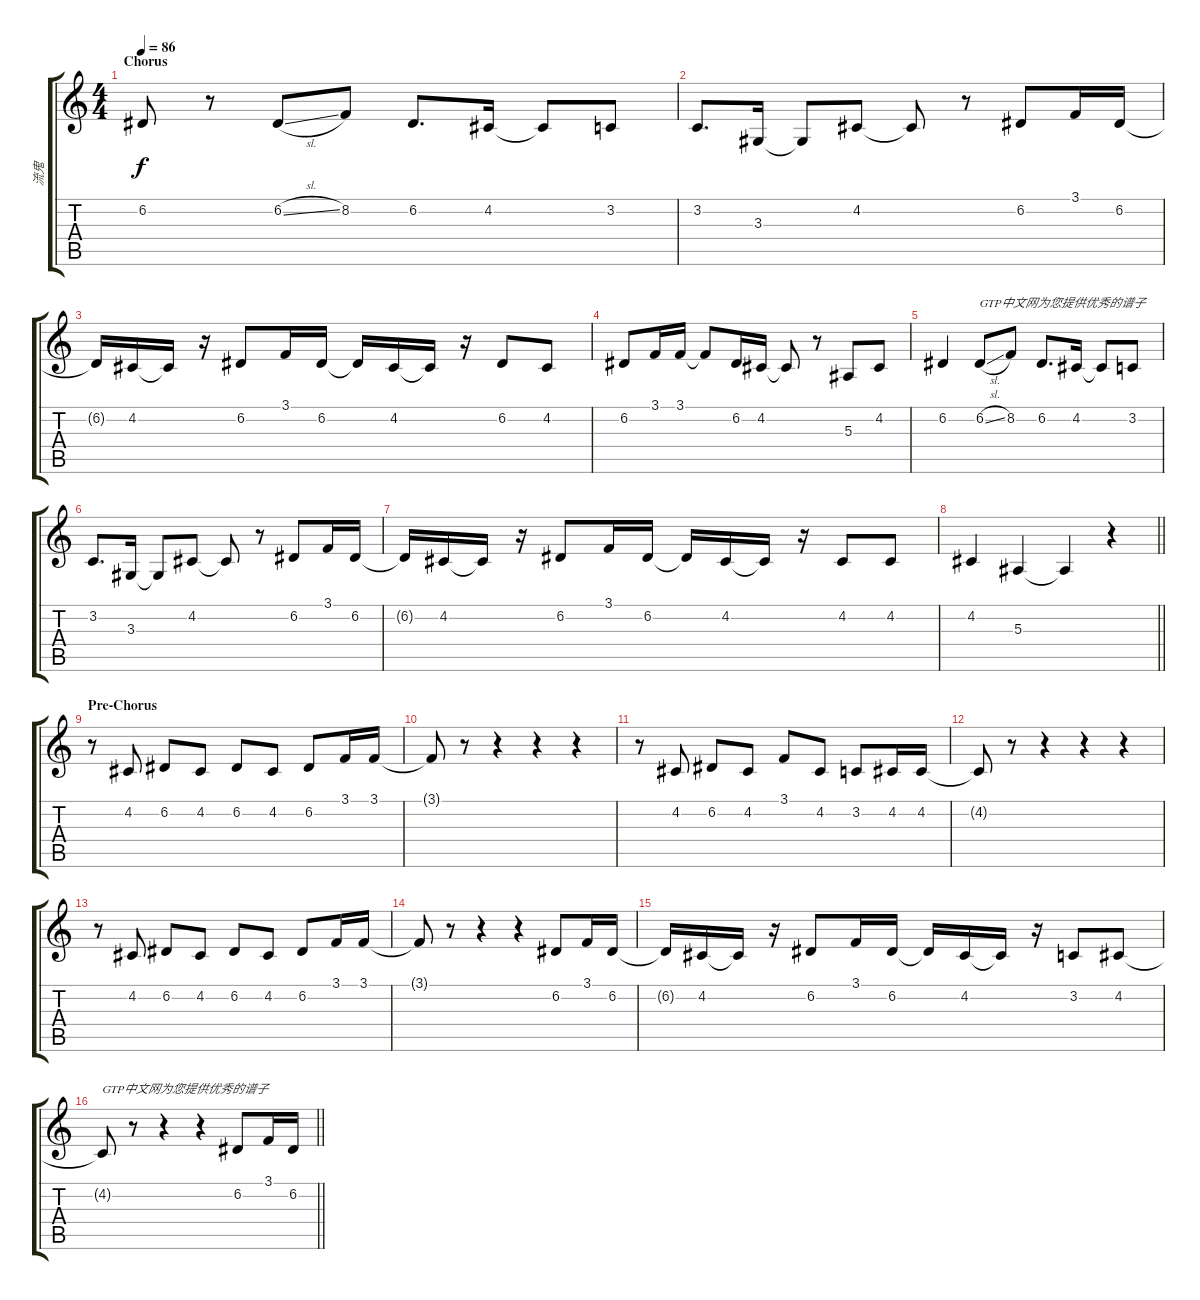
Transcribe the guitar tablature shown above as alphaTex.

\track ("流鬼" "流鬼") {instrument lead6voice}
\staff {score tabs}
\tuning (D4 A3 F3 C3 G2 D2) {hide}
\ts (4 4)
\section ("" "Chorus")
\tempo 86
\clef g2
\ks c
6.2.8{dy f} r.8 6.2{sl}.8 8.2.8 6.2.8{d} 4.2.16 4.2{t}.8 3.2.8 |
3.2.8{d} 3.3.16 3.3{t}.8 4.2.8 4.2{t}.8 r.8 6.2.8 3.1.16 6.2.16 |
6.2{t}.16 4.2.16 4.2{t}.16 r.16 6.2.8 3.1.16 6.2.16 6.2{t}.16 4.2.16 4.2{t}.16 r.16 6.2.8 4.2.8 |
6.2.8 3.1.16 3.1.16 3.1{t}.8 6.2.16 4.2.16 4.2{t}.8 r.8 5.3.8 4.2.8 |
6.2.4 6.2{sl}.8{txt "GTP中文网为您提供优秀的谱子"} 8.2.8 6.2.8{d} 4.2.16 4.2{t}.8 3.2.8 |
3.2.8{d} 3.3.16 3.3{t}.8 4.2.8 4.2{t}.8 r.8 6.2.8 3.1.16 6.2.16 |
6.2{t}.16 4.2.16 4.2{t}.16 r.16 6.2.8 3.1.16 6.2.16 6.2{t}.16 4.2.16 4.2{t}.16 r.16 4.2.8 4.2.8 |
\barLineRight lightlight
4.2.4 5.3.4 5.3{t}.4 r.4 |
\section ("" "Pre-Chorus")
r.8 4.2.8 6.2.8 4.2.8 6.2.8 4.2.8 6.2.8 3.1.16 3.1.16 |
3.1{t}.8 r.8 r.4 r.4 r.4 |
r.8 4.2.8 6.2.8 4.2.8 3.1.8 4.2.8 3.2.8 4.2.16 4.2.16 |
4.2{t}.8 r.8 r.4 r.4 r.4 |
r.8 4.2.8 6.2.8 4.2.8 6.2.8 4.2.8 6.2.8 3.1.16 3.1.16 |
3.1{t}.8 r.8 r.4 r.4 6.2.8 3.1.16 6.2.16 |
6.2{t}.16 4.2.16 4.2{t}.16 r.16 6.2.8 3.1.16 6.2.16 6.2{t}.16 4.2.16 4.2{t}.16 r.16 3.2.8 4.2.8 |
\barLineRight lightlight
4.2{t}.8{txt "GTP中文网为您提供优秀的谱子"} r.8 r.4 r.4 6.2.8 3.1.16 6.2.16
